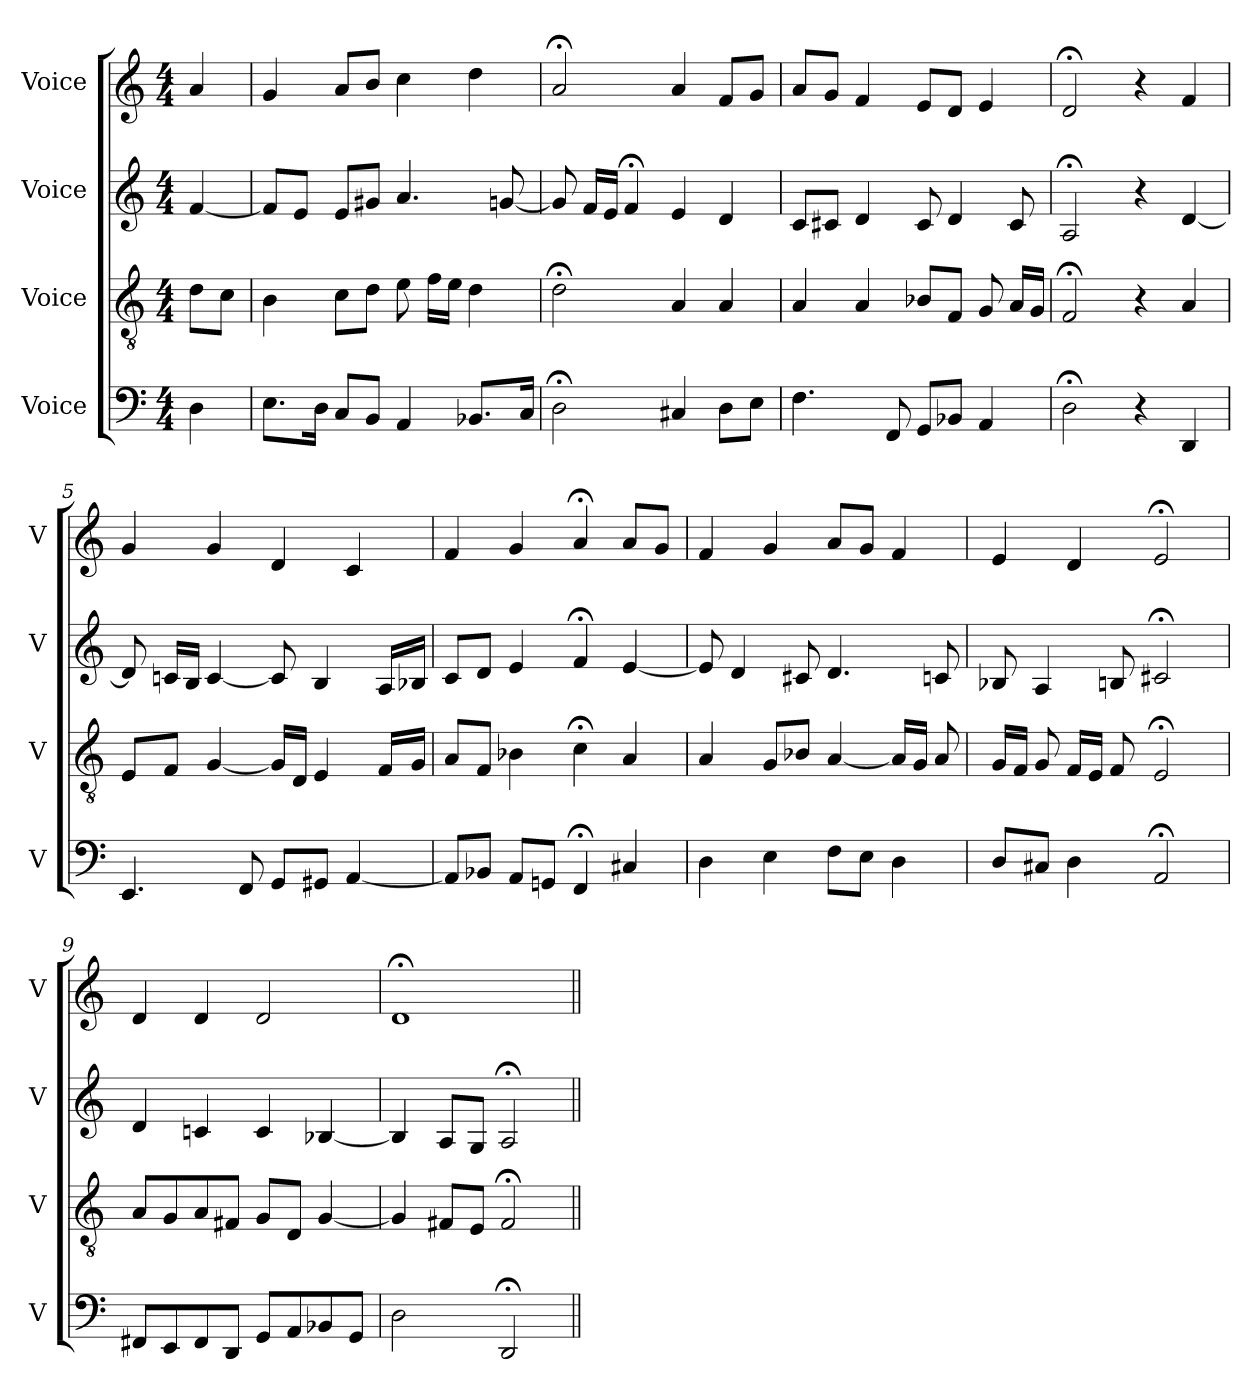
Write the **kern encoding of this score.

**kern	**kern	**kern	**kern
*part4	*part3	*part2	*part1
*staff4	*staff3	*staff2	*staff1
*I"Voice	*I"Voice	*I"Voice	*I"Voice
*I'V	*I'V	*I'V	*I'V
*clefF4	*clefGv2	*clefG2	*clefG2
*k[]	*k[]	*k[]	*k[]
*M4/4	*M4/4	*M4/4	*M4/4
*MM100	*MM100	*MM100	*MM100
=	=	=	=
4D\	8d\L	[4f/	4a/
.	8c\J	.	.
=1	=1	=1	=1
8.E\L	4B\	8f/L]	4g/
.	.	8e/J	.
16D\Jk	.	.	.
8C/L	8c\L	8e/L	8a/L
8BB/J	8d\J	8g#X/J	8b/J
4AA/	8e\	4.a/	4cc\
.	16f\LL	.	.
.	16e\JJ	.	.
8.BB-X/L	4d\	.	4dd\
.	.	[8gn/	.
16C/Jk	.	.	.
=2	=2	=2	=2
2D;\	2d;\	8g/]	2a;/
.	.	16f/LL	.
.	.	16e/JJ	.
.	.	4f;/	.
4C#X/	4A/	4e/	4a/
8D\L	4A/	4d/	8f/L
8E\J	.	.	8g/J
=3	=3	=3	=3
4.F\	4A/	8c/L	8a/L
.	.	8c#X/J	8g/J
.	4A/	4d/	4f/
8FF/	.	.	.
8GG/L	8B-X/L	8c#/	8e/L
8BB-X/J	8F/J	4d/	8d/J
4AA/	8G/	.	4e/
.	16A/LL	8c#/	.
.	16G/JJ	.	.
=4	=4	=4	=4
2D;\	2F;/	2A;/	2d;/
4r	4r	4r	4r
4DD/	4A/	[4d/	4f/
!!LO:LB:g=z
=5	=5	=5	=5
4.EE/	8E/L	8d/]	4g/
.	8F/J	16cn/LL	.
.	.	16B/JJ	.
.	[4G/	[4c/	4g/
8FF/	.	.	.
8GG/L	16G/LL]	8c/]	4d/
.	16D/JJ	.	.
8GG#X/J	4E/	4B/	.
[4AA/	.	.	4c/
.	16F/LL	16A/LL	.
.	16G/JJ	16B-X/JJ	.
=6	=6	=6	=6
8AA/L]	8A/L	8c/L	4f/
8BB-X/J	8F/J	8d/J	.
8AA/L	4B-X\	4e/	4g/
8GGn/J	.	.	.
4FF;/	4c;\	4f;/	4a;/
4C#X/	4A/	[4e/	8a/L
.	.	.	8g/J
=7	=7	=7	=7
4D\	4A/	8e/]	4f/
.	.	4d/	.
4E\	8G/L	.	4g/
.	8B-X/J	8c#X/	.
8F\L	[4A/	4.d/	8a/L
8E\J	.	.	8g/J
4D\	16A/LL]	.	4f/
.	16G/JJ	.	.
.	8A/	8cn/	.
=8	=8	=8	=8
8D/L	16G/LL	8B-X/	4e/
.	16F/JJ	.	.
8C#X/J	8G/	4A/	.
4D\	16F/LL	.	4d/
.	16E/JJ	.	.
.	8F/	8Bn/	.
2AA;/	2E;/	2c#X;/	2e;/
!!LO:LB:g=z
=9	=9	=9	=9
8FF#X/L	8A/L	4d/	4d/
8EE/	8G/	.	.
8FF#/	8A/	4cn/	4d/
8DD/J	8F#X/J	.	.
8GG/L	8G/L	4c/	2d/
8AA/	8D/J	.	.
8BB-X/	[4G/	[4B-X/	.
8GG/J	.	.	.
=10	=10	=10	=10
2D\	4G/]	4B-/]	1d;
.	8F#X/L	8A/L	.
.	8E/J	8G/J	.
2DD;/	2F#;/	2A;/	.
=||	=||	=||	=||
*-	*-	*-	*-
